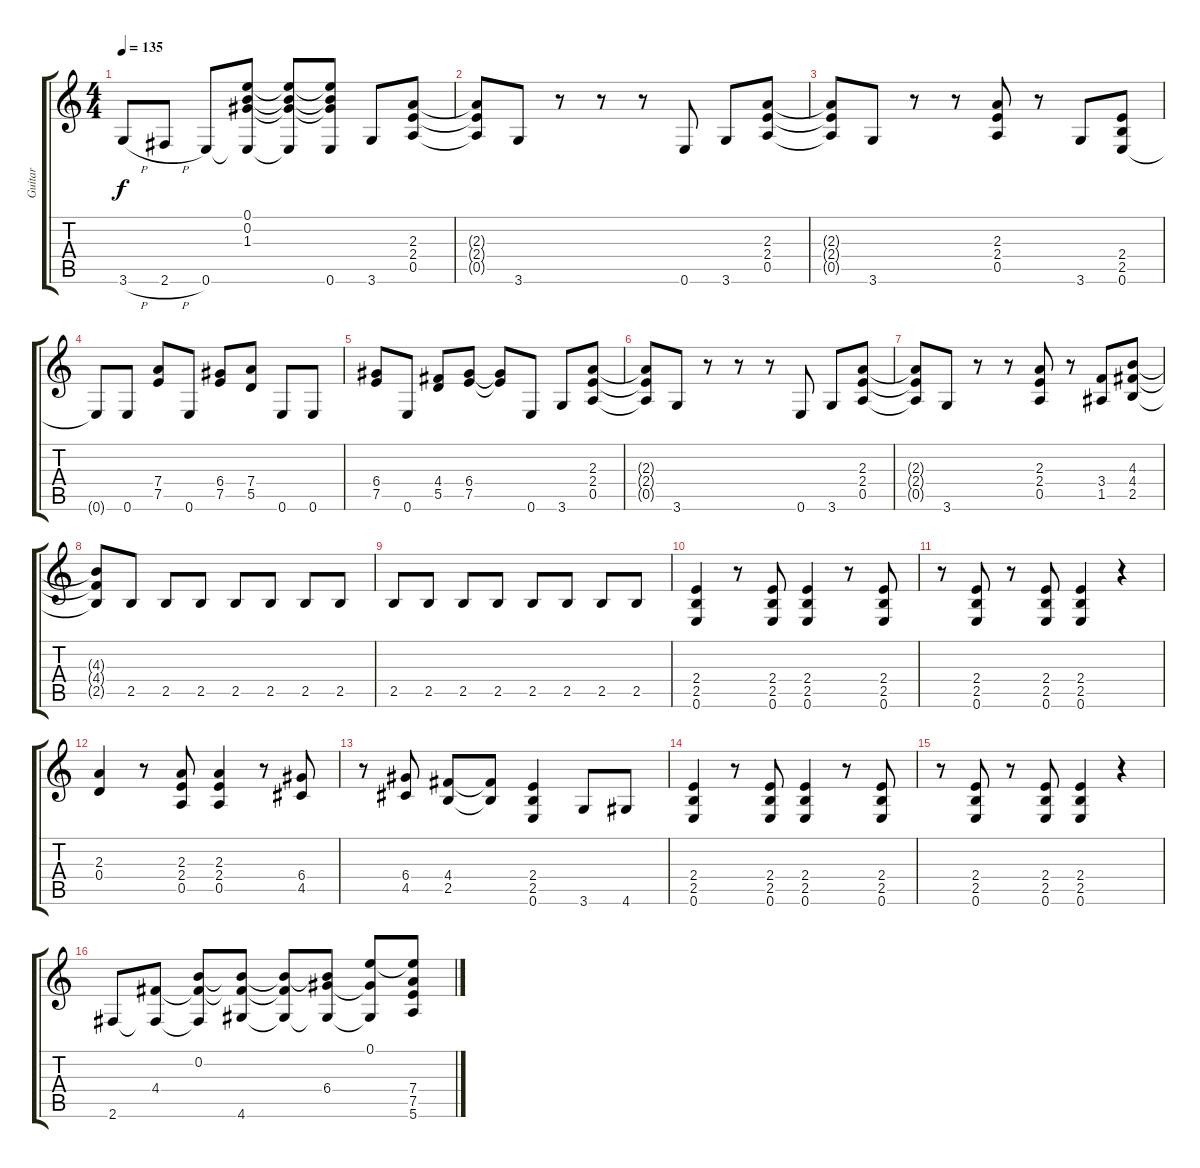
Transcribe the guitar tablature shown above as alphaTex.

\track ("Guitar" "Guitar") {instrument distortionguitar}
\staff {score tabs}
\tuning (E4 B3 G3 D3 A2 E2) {hide}
\ts (4 4)
\tempo 135
\clef g2
\ks c
3.6{h}.8{dy f} 2.6{h}.8 0.6.8 (0.1 0.2 1.3 0.6{t}).8 (0.1{t} 0.2{t} 1.3{t} 0.6{t}).8 (0.1{t} 0.2{t} 1.3{t} 0.6).8 3.6.8 (2.3 2.4 0.5).8 |
(2.3{t} 2.4{t} 0.5{t}).8 3.6.8 r.8 r.8 r.8 0.6.8 3.6.8 (2.3 2.4 0.5).8 |
(2.3{t} 2.4{t} 0.5{t}).8 3.6.8 r.8 r.8 (2.3 2.4 0.5).8 r.8 3.6.8 (2.4 2.5 0.6).8 |
0.6{t}.8 0.6.8 (7.4 7.5).8 0.6.8 (6.4 7.5).8 (7.4 5.5).8 0.6.8 0.6.8 |
(6.4 7.5).8 0.6.8 (4.4 5.5).8 (6.4 7.5).8 (6.4{t} 7.5{t}).8 0.6.8 3.6.8 (2.3 2.4 0.5).8 |
(2.3{t} 2.4{t} 0.5{t}).8 3.6.8 r.8 r.8 r.8 0.6.8 3.6.8 (2.3 2.4 0.5).8 |
(2.3{t} 2.4{t} 0.5{t}).8 3.6.8 r.8 r.8 (2.3 2.4 0.5).8 r.8 (3.4 1.5).8 (4.3 4.4 2.5).8 |
(4.3{t} 4.4{t} 2.5{t}).8 2.5.8 2.5.8 2.5.8 2.5.8 2.5.8 2.5.8 2.5.8 |
2.5.8 2.5.8 2.5.8 2.5.8 2.5.8 2.5.8 2.5.8 2.5.8 |
(2.4 2.5 0.6).4 r.8 (2.4 2.5 0.6).8 (2.4 2.5 0.6).4 r.8 (2.4 2.5 0.6).8 |
r.8 (2.4 2.5 0.6).8 r.8 (2.4 2.5 0.6).8 (2.4 2.5 0.6).4 r.4 |
(2.3 0.4).4 r.8 (2.3 2.4 0.5).8 (2.3 2.4 0.5).4 r.8 (6.4 4.5).8 |
r.8 (6.4 4.5).8 (4.4 2.5).8 (4.4{t} 2.5{t}).8 (2.4 2.5 0.6).4 3.6.8 4.6.8 |
(2.4 2.5 0.6).4 r.8 (2.4 2.5 0.6).8 (2.4 2.5 0.6).4 r.8 (2.4 2.5 0.6).8 |
r.8 (2.4 2.5 0.6).8 r.8 (2.4 2.5 0.6).8 (2.4 2.5 0.6).4 r.4 |
2.6.8 (4.4 2.6{t}).8 (0.2 4.4{t} 2.6{t}).8 (0.2{t} 4.4{t} 4.6).8 (0.2{t} 4.4{t} 4.6{t}).8 (0.2{t} 6.4 4.6{t}).8 (0.1 6.4{t} 4.6{t}).8 (0.1{t} 7.4 7.5 5.6).8
